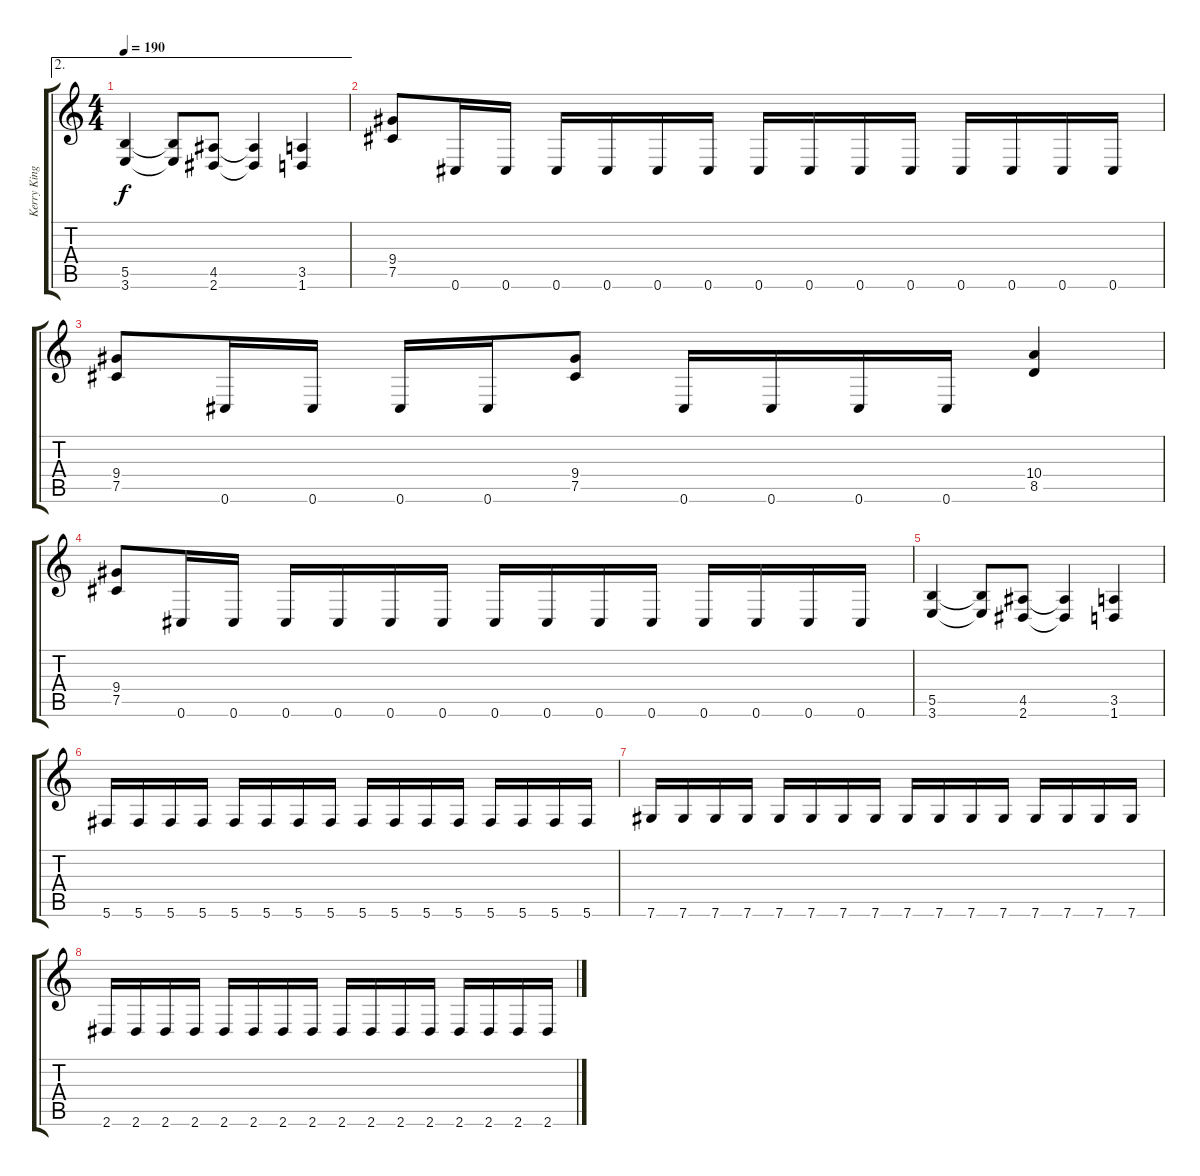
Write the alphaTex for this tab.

\track ("Kerry King" "Kerry King") {instrument distortionguitar}
\staff {score tabs}
\tuning (Db4 Ab3 E3 B2 Gb2 Db2) {hide}
\ae 2
\ts (4 4)
\tempo 190
\clef g2
\ks c
(5.5 3.6).4{dy f} (5.5{t} 3.6{t}).8 (4.5 2.6).8 (4.5{t} 2.6{t}).4 (3.5 1.6).4 |
(9.4 7.5).8 0.6.16 0.6.16 0.6.16 0.6.16 0.6.16 0.6.16 0.6.16 0.6.16 0.6.16 0.6.16 0.6.16 0.6.16 0.6.16 0.6.16 |
(9.4 7.5).8 0.6.16 0.6.16 0.6.16 0.6.16 (9.4 7.5).8 0.6.16 0.6.16 0.6.16 0.6.16 (10.4 8.5).4 |
(9.4 7.5).8 0.6.16 0.6.16 0.6.16 0.6.16 0.6.16 0.6.16 0.6.16 0.6.16 0.6.16 0.6.16 0.6.16 0.6.16 0.6.16 0.6.16 |
(5.5 3.6).4 (5.5{t} 3.6{t}).8 (4.5 2.6).8 (4.5{t} 2.6{t}).4 (3.5 1.6).4 |
5.6.16 5.6.16 5.6.16 5.6.16 5.6.16 5.6.16 5.6.16 5.6.16 5.6.16 5.6.16 5.6.16 5.6.16 5.6.16 5.6.16 5.6.16 5.6.16 |
7.6.16 7.6.16 7.6.16 7.6.16 7.6.16 7.6.16 7.6.16 7.6.16 7.6.16 7.6.16 7.6.16 7.6.16 7.6.16 7.6.16 7.6.16 7.6.16 |
2.6.16 2.6.16 2.6.16 2.6.16 2.6.16 2.6.16 2.6.16 2.6.16 2.6.16 2.6.16 2.6.16 2.6.16 2.6.16 2.6.16 2.6.16 2.6.16
